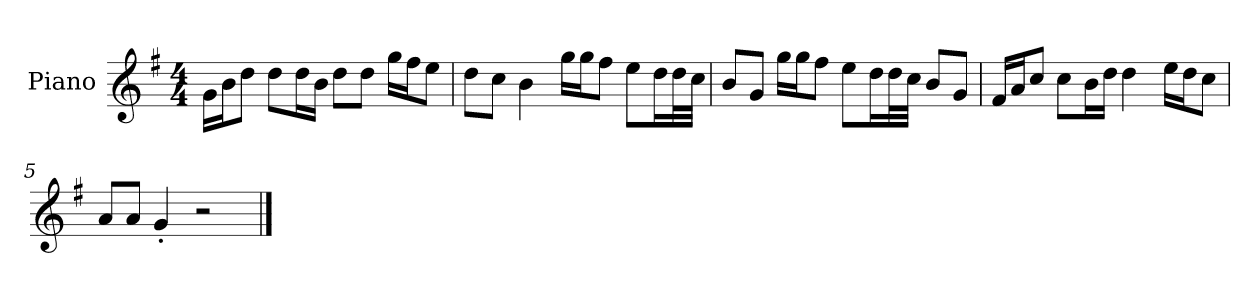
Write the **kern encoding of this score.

**kern
*part1
*staff1
*I"Piano
*I'P-no
*clefG2
*k[f#]
*M4/4
*MM90
=1
16g\LL
16b\J
8dd\J
8dd\L
16dd\L
16b\JJ
8dd\L
8dd\J
16gg\LL
16ff#\J
8ee\J
=2
8dd\L
8cc\J
4b\
16gg\LL
16gg\J
8ff#\J
8ee\L
16dd\L
32dd\L
32cc\JJJ
=3
8b/L
8g/J
16gg\LL
16gg\J
8ff#\J
8ee\L
16dd\L
32dd\L
32cc\JJJ
8b/L
8g/J
=4
16f#/LL
16a/J
8cc/J
8cc\L
16b\L
16dd\JJ
4dd\
16ee\LL
16dd\J
8cc\J
!!LO:LB:g=z
=5
8a/L
8a/J
4g'/
2r
==
*-
